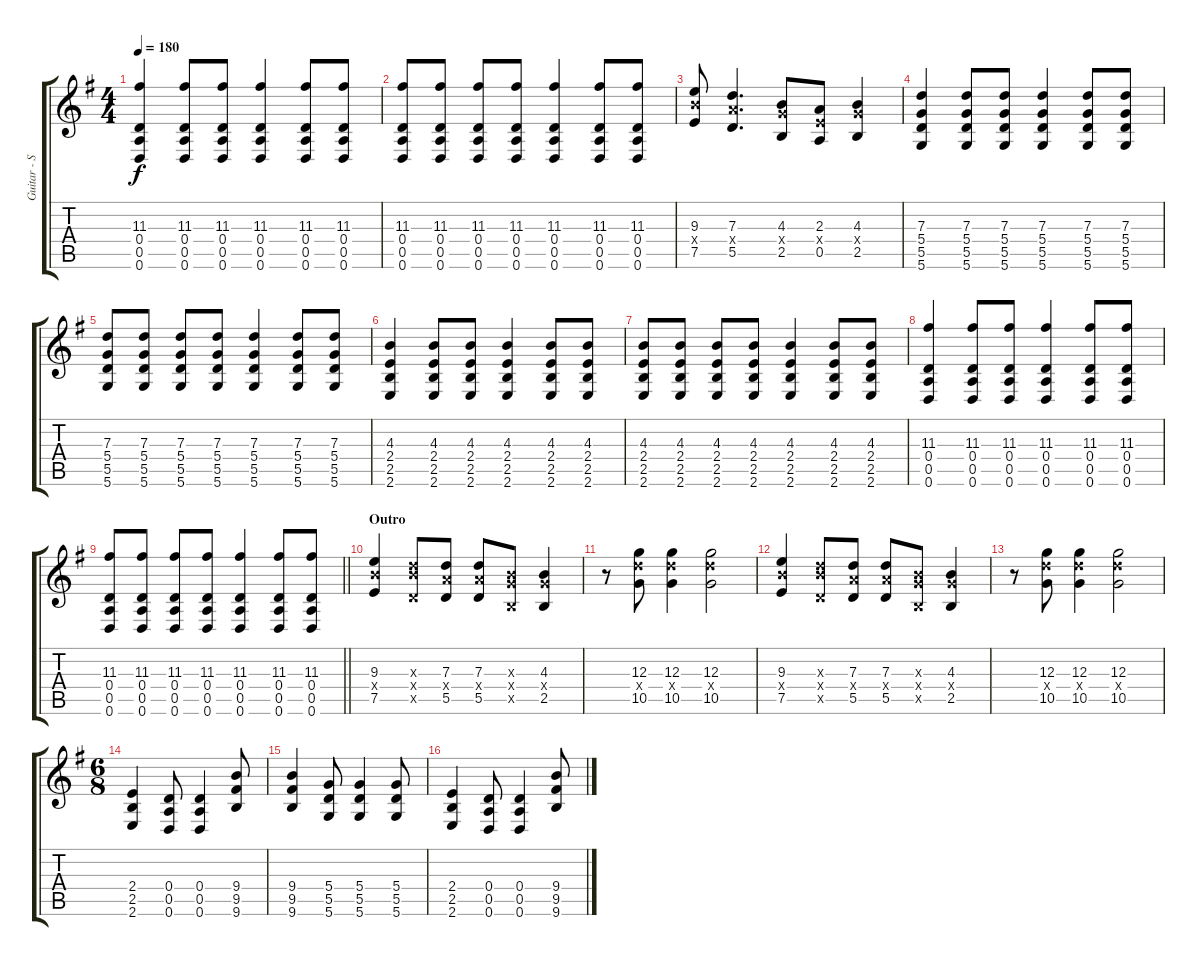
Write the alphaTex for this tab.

\track ("Guitar - Simon Neil" "Guitar - S") {instrument electricguitarclean}
\staff {score tabs}
\tuning (E4 B3 G3 D3 A2 D2) {hide}
\ts (4 4)
\tempo 180
\clef g2
\ks eminor
(11.3 0.4 0.5 0.6).4{dy f} (11.3 0.4 0.5 0.6).8 (11.3 0.4 0.5 0.6).8 (11.3 0.4 0.5 0.6).4 (11.3 0.4 0.5 0.6).8 (11.3 0.4 0.5 0.6).8 |
(11.3 0.4 0.5 0.6).8 (11.3 0.4 0.5 0.6).8 (11.3 0.4 0.5 0.6).8 (11.3 0.4 0.5 0.6).8 (11.3 0.4 0.5 0.6).4 (11.3 0.4 0.5 0.6).8 (11.3 0.4 0.5 0.6).8 |
(9.3 9.4{x} 7.5).8 (7.3 7.4{x} 5.5).4{d} (4.3 5.4{x} 2.5).8 (2.3 2.4{x} 0.5).8 (4.3 5.4{x} 2.5).4 |
(7.3 5.4 5.5 5.6).4 (7.3 5.4 5.5 5.6).8 (7.3 5.4 5.5 5.6).8 (7.3 5.4 5.5 5.6).4 (7.3 5.4 5.5 5.6).8 (7.3 5.4 5.5 5.6).8 |
(7.3 5.4 5.5 5.6).8 (7.3 5.4 5.5 5.6).8 (7.3 5.4 5.5 5.6).8 (7.3 5.4 5.5 5.6).8 (7.3 5.4 5.5 5.6).4 (7.3 5.4 5.5 5.6).8 (7.3 5.4 5.5 5.6).8 |
(4.3 2.4 2.5 2.6).4 (4.3 2.4 2.5 2.6).8 (4.3 2.4 2.5 2.6).8 (4.3 2.4 2.5 2.6).4 (4.3 2.4 2.5 2.6).8 (4.3 2.4 2.5 2.6).8 |
(4.3 2.4 2.5 2.6).8 (4.3 2.4 2.5 2.6).8 (4.3 2.4 2.5 2.6).8 (4.3 2.4 2.5 2.6).8 (4.3 2.4 2.5 2.6).4 (4.3 2.4 2.5 2.6).8 (4.3 2.4 2.5 2.6).8 |
(11.3 0.4 0.5 0.6).4 (11.3 0.4 0.5 0.6).8 (11.3 0.4 0.5 0.6).8 (11.3 0.4 0.5 0.6).4 (11.3 0.4 0.5 0.6).8 (11.3 0.4 0.5 0.6).8 |
\barLineRight lightlight
(11.3 0.4 0.5 0.6).8 (11.3 0.4 0.5 0.6).8 (11.3 0.4 0.5 0.6).8 (11.3 0.4 0.5 0.6).8 (11.3 0.4 0.5 0.6).4 (11.3 0.4 0.5 0.6).8 (11.3 0.4 0.5 0.6).8 |
\section ("" "Outro")
(9.3 9.4{x} 7.5).4 (7.3{x} 9.4{x} 5.5{x}).8 (7.3 7.4{x} 5.5).8 (7.3 7.4{x} 5.5).8 (4.3{x} 5.4{x} 2.5{x}).8 (4.3 5.4{x} 2.5).4 |
r.8 (12.3 12.4{x} 10.5).8 (12.3 12.4{x} 10.5).4 (12.3 12.4{x} 10.5).2 |
(9.3 9.4{x} 7.5).4 (7.3{x} 9.4{x} 5.5{x}).8 (7.3 7.4{x} 5.5).8 (7.3 7.4{x} 5.5).8 (4.3{x} 5.4{x} 2.5{x}).8 (4.3 5.4{x} 2.5).4 |
r.8 (12.3 12.4{x} 10.5).8 (12.3 12.4{x} 10.5).4 (12.3 12.4{x} 10.5).2 |
\ts (6 8)
(2.4 2.5 2.6).4 (0.4 0.5 0.6).8 (0.4 0.5 0.6).4 (9.4 9.5 9.6).8 |
(9.4 9.5 9.6).4 (5.4 5.5 5.6).8 (5.4 5.5 5.6).4 (5.4 5.5 5.6).8 |
(2.4 2.5 2.6).4 (0.4 0.5 0.6).8 (0.4 0.5 0.6).4 (9.4 9.5 9.6).8
